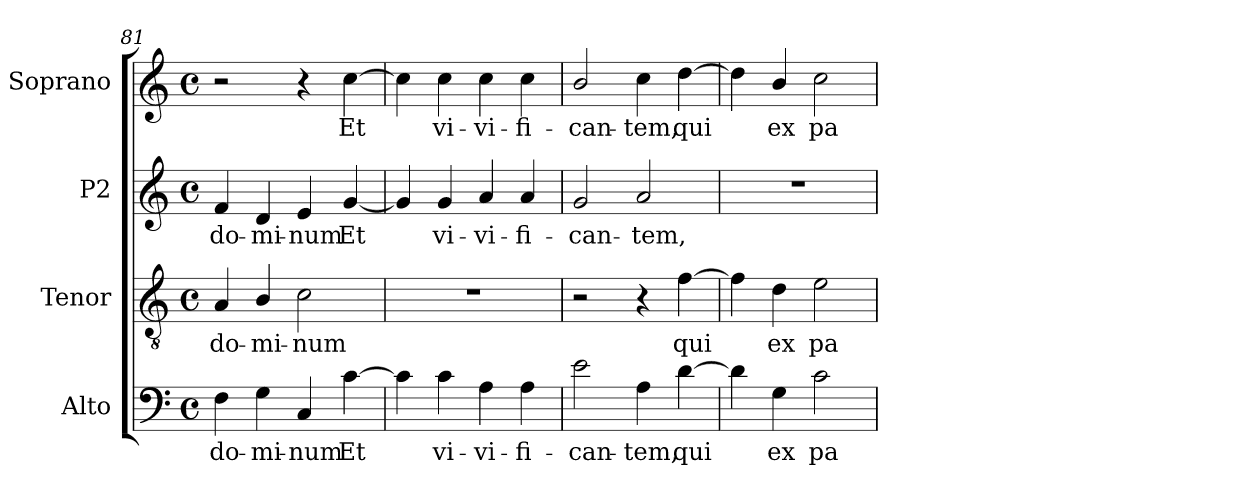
**kern	**text	**kern	**text	**kern	**text	**kern	**text
*part4	*part4	*part3	*part3	*part2	*part2	*part1	*part1
*staff4	*staff4	*staff3	*staff3	*staff2	*staff2	*staff1	*staff1
*I"Alto	*	*I"Tenor	*	*I"P2	*	*I"Soprano	*
*I'A.	*	*I'T.	*	*	*	*I'S.	*
*clefF4	*	*clefGv2	*	*clefG2	*	*clefG2	*
*	*	*ITrd7c12	*	*	*	*	*
*k[]	*	*k[]	*	*k[]	*	*k[]	*
*C:	*	*C:	*	*C:	*	*C:	*
*M4/4	*	*M4/4	*	*M4/4	*	*M4/4	*
*met(c)	*	*met(c)	*	*met(c)	*	*met(c)	*
=81	=81	=81	=81	=81	=81	=81	=81
!	!LO:LY:b:color=#000000	!	!	!	!	!	!
!	!	!	!LO:LY:b:color=#000000	!	!	!	!
!	!	!	!	!	!LO:LY:b:color=#000000	!	!
4Fi\	do-	4AAi/	do-	4fi/	do-	2r	.
!	!LO:LY:b:color=#000000	!	!	!	!	!	!
!	!	!	!LO:LY:b:color=#000000	!	!	!	!
!	!	!	!	!	!LO:LY:b:color=#000000	!	!
4Gi\	-mi-	4BBi/	-mi-	4di/	-mi-	.	.
!	!LO:LY:b:color=#000000	!	!	!	!	!	!
!	!	!	!LO:LY:b:color=#000000	!	!	!	!
!	!	!	!	!	!LO:LY:b:color=#000000	!	!
4Ci/	-num	2Ci\	-num	4ei/	-num	4r	.
!	!LO:LY:b:color=#000000	!	!	!	!	!	!
!	!	!	!	!	!LO:LY:b:color=#000000	!	!
!	!	!	!	!	!	!	!LO:LY:b:color=#000000
[4ci\	Et	.	.	[4gi/	Et	[4cci\	Et
=82	=82	=82	=82	=82	=82	=82	=82
4ci\]	.	1r	.	4gi/]	.	4cci\]	.
!	!LO:LY:b:color=#000000	!	!	!	!	!	!
!	!	!	!	!	!LO:LY:b:color=#000000	!	!
!	!	!	!	!	!	!	!LO:LY:b:color=#000000
4ci\	vi-	.	.	4gi/	vi-	4cci\	vi-
!	!LO:LY:b:color=#000000	!	!	!	!	!	!
!	!	!	!	!	!LO:LY:b:color=#000000	!	!
!	!	!	!	!	!	!	!LO:LY:b:color=#000000
4Ai\	-vi-	.	.	4ai/	-vi-	4cci\	-vi-
!	!LO:LY:b:color=#000000	!	!	!	!	!	!
!	!	!	!	!	!LO:LY:b:color=#000000	!	!
!	!	!	!	!	!	!	!LO:LY:b:color=#000000
4Ai\	-fi-	.	.	4ai/	-fi-	4cci\	-fi-
=83	=83	=83	=83	=83	=83	=83	=83
!	!LO:LY:b:color=#000000	!	!	!	!	!	!
!	!	!	!	!	!LO:LY:b:color=#000000	!	!
!	!	!	!	!	!	!	!LO:LY:b:color=#000000
2ei\	-can-	2r	.	2gi/	-can-	2bi/	-can-
!	!LO:LY:b:color=#000000	!	!	!	!	!	!
!	!	!	!	!	!LO:LY:b:color=#000000	!	!
!	!	!	!	!	!	!	!LO:LY:b:color=#000000
4Ai\	-tem,	4r	.	2ai/	-tem,	4cci\	-tem,
!	!LO:LY:b:color=#000000	!	!	!	!	!	!
!	!	!	!LO:LY:b:color=#000000	!	!	!	!
!	!	!	!	!	!	!	!LO:LY:b:color=#000000
[4di\	qui	[4Fi\	qui	.	.	[4ddi\	qui
=84	=84	=84	=84	=84	=84	=84	=84
4di\]	.	4Fi\]	.	1r	.	4ddi\]	.
!	!LO:LY:b:color=#000000	!	!	!	!	!	!
!	!	!	!LO:LY:b:color=#000000	!	!	!	!
!	!	!	!	!	!	!	!LO:LY:b:color=#000000
4Gi\	ex	4Di\	ex	.	.	4bi/	ex
!	!LO:LY:b:color=#000000	!	!	!	!	!	!
!	!	!	!LO:LY:b:color=#000000	!	!	!	!
!	!	!	!	!	!	!	!LO:LY:b:color=#000000
2ci\	pa-	2Ei\	pa-	.	.	2cci\	pa-
=	=	=	=	=	=	=	=
*-	*-	*-	*-	*-	*-	*-	*-
